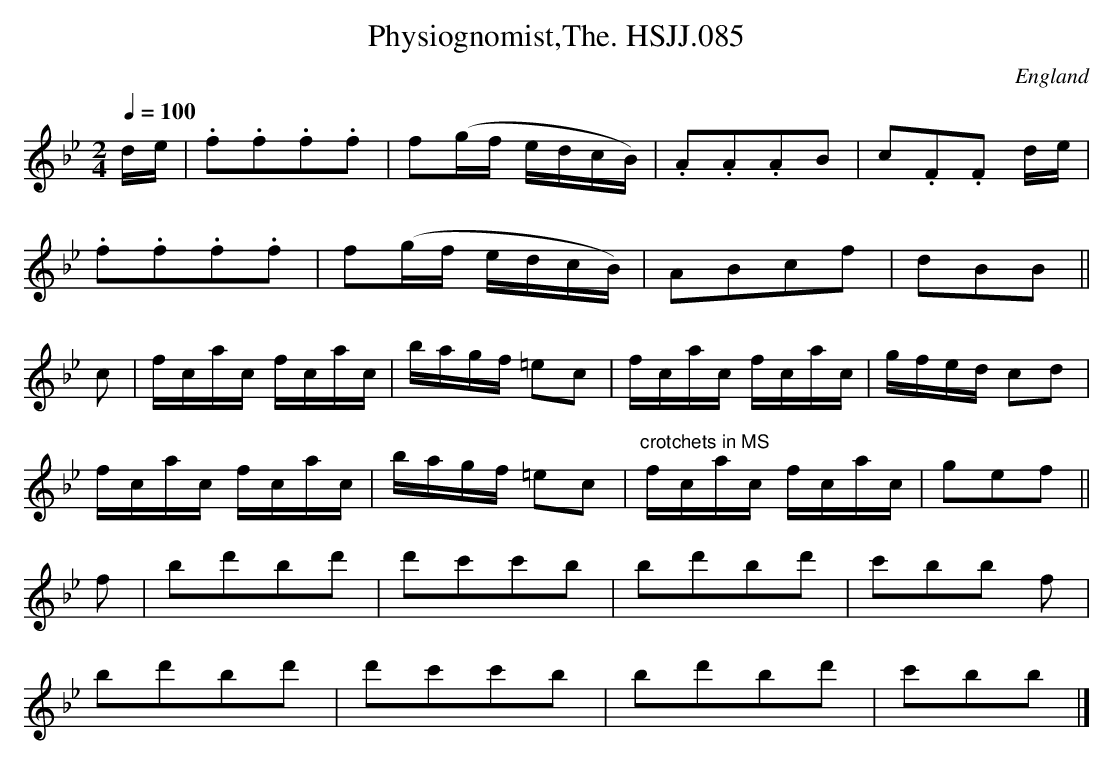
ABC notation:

X:1
T:Physiognomist,The. HSJJ.085
M:2/4
L:1/16
Q:1/4=100
O:England
K:Bb major
de|.f2.f2.f2.f2|f2(gf edcB)|.A2.A2.A2B2|c2.F2.F2 de|!
.f2.f2.f2.f2|f2(gf edcB)|A2B2c2f2|d2B2B2||!
c2|fcac fcac|bagf =e2c2|fcac fcac|gfed c2d2|!
fcac fcac|bagf =e2c2|"^crotchets in MS"fcac fcac|g2e2f2||!
f2|b2d'2b2d'2|d'2c'2c'2b2|b2d'2b2d'2|c'2b2b2 f2|!
b2d'2b2d'2|d'2c'2c'2b2|b2d'2b2d'2|c'2b2b2|]
